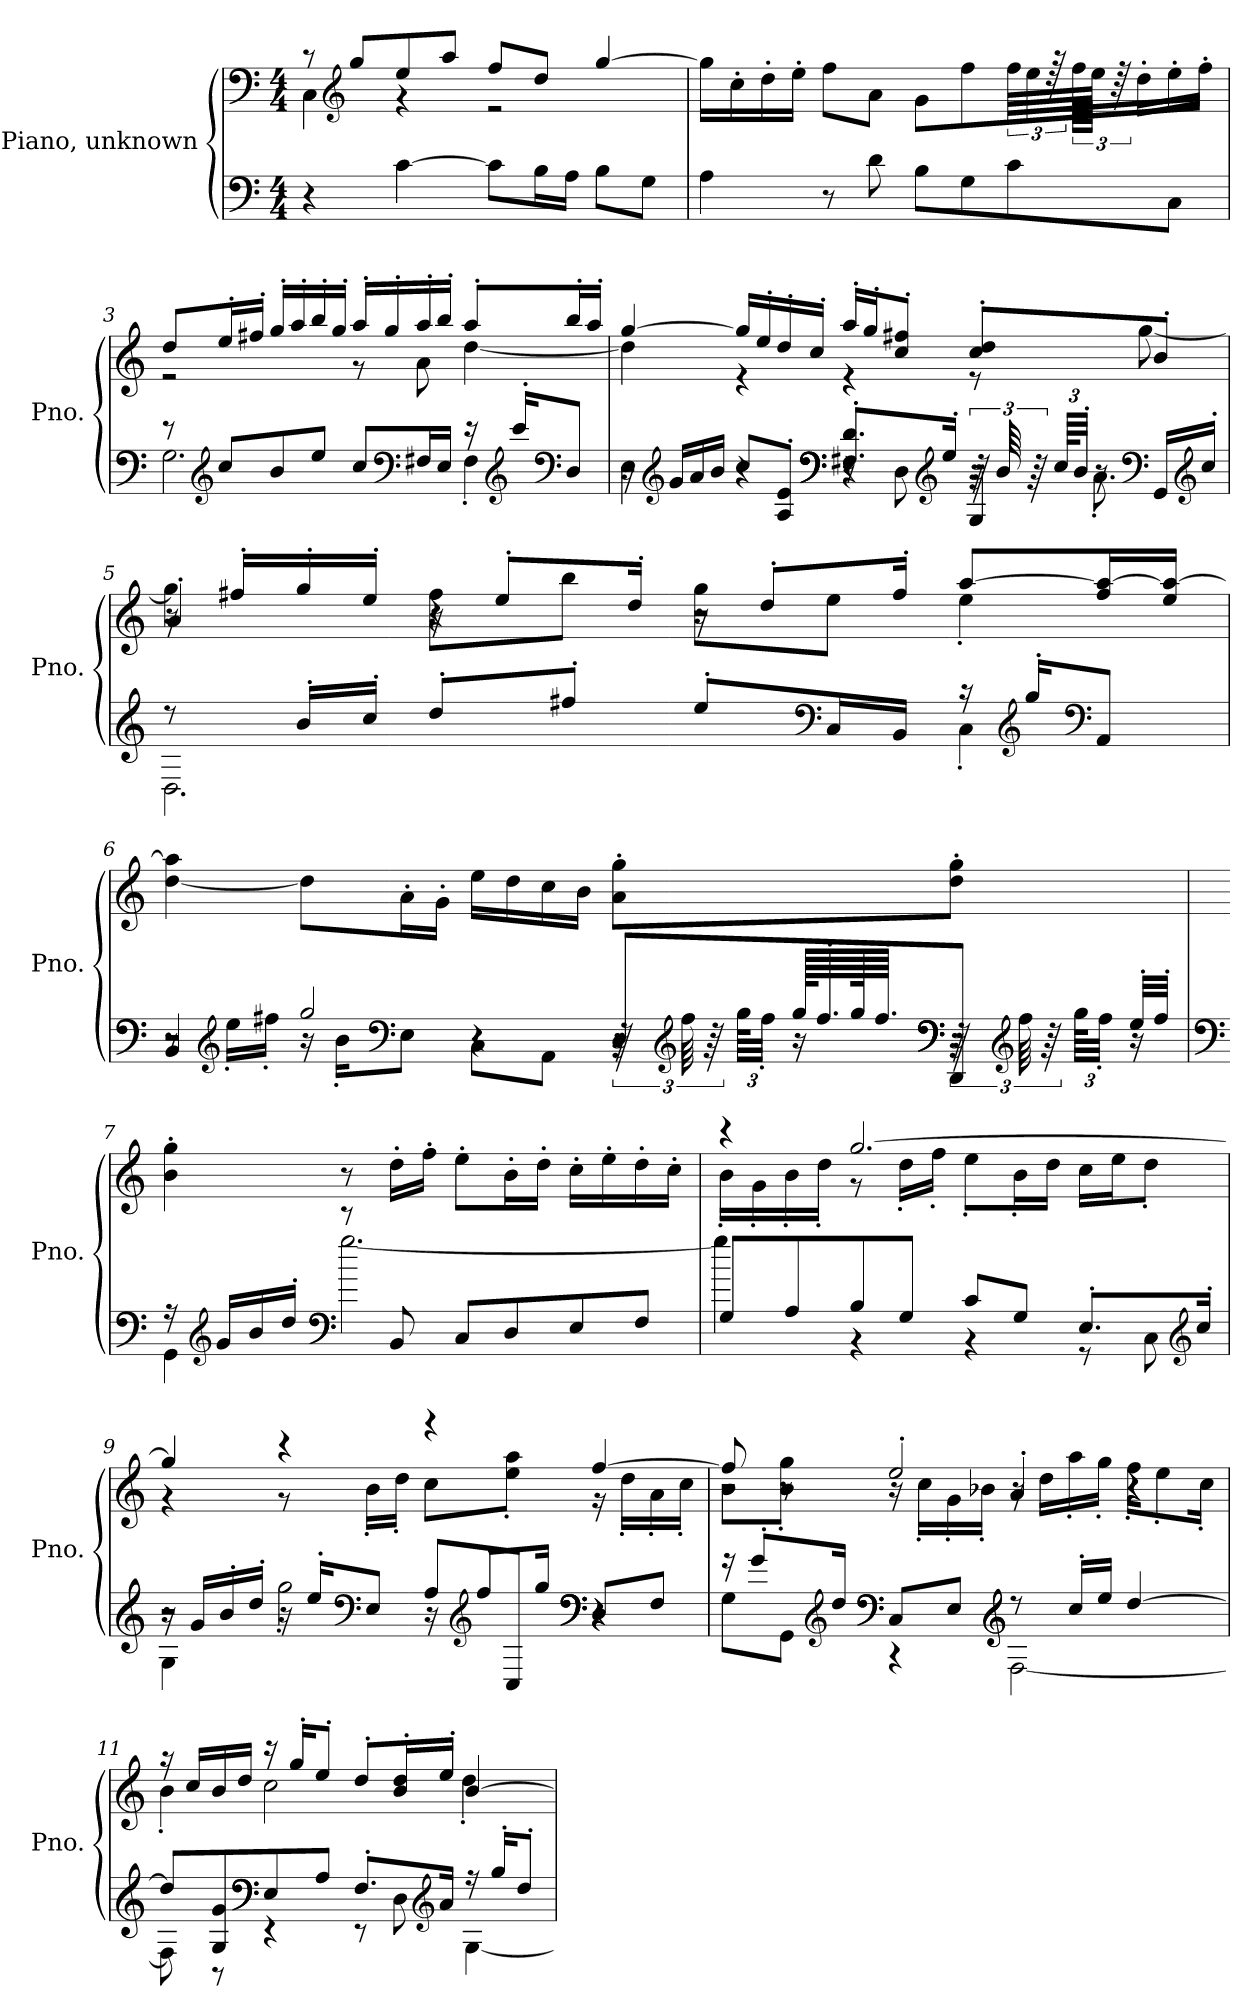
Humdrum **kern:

**kern	**kern
*part1	*part1
*staff2	*staff1
*I"Piano, unknown	*
*I'Pno.	*
*clefF4	*clefF4
*k[]	*k[]
*M4/4	*M4/4
*MM120	*MM120
=1	=1
*	*^
4r	8r	4C\
*	*clefG2	*
.	8gg/L	.
[4c\	8ee/	4r
.	8aa/J	.
8c\L]	8ff/L	2r
16B\L	8dd/J	.
16A\JJ	.	.
8B\L	[4gg/	.
8G\J	.	.
*	*v	*v
=2	=2
4A\	16gg\LL]
.	16cc'\
.	16dd'\
.	16ee'\JJ
8r	8ff\L
8d\	8a\J
8B\L	8g\L
8G\	8ff\
8c\	96ff\LLL
.	96ee\JJJJ
.	96r
.	96ff\LLLL
.	96ee\JJJJ
.	96r
.	16dd'\LL
8C\J	16ee'\
.	16ff'\JJ
!!LO:LB:g=z
=3	=3
*^	*^
8r	2.G\	8dd/L	2r
*clefG2	*	*	*
8cc/L	.	16ee'/L	.
.	.	16ff#X'/JJ	.
8b/	.	16gg'/LL	.
.	.	16aa'/	.
8ee/J	.	16bb'/	.
.	.	16gg'/JJ	.
8cc/L	.	16aa'/LL	8r
.	.	16gg'/	.
*clefF4	*	*	*
16F#X/L	.	16aa'/	8a\
16E/JJ	.	16bb'/JJ	.
16r	4F#'\	8aa'/L	[4dd\
*clefG2	*	*	*
16ccc'/KL	.	.	.
*clefF4	*	*	*
8D/J	.	16bb'/L	.
.	.	16aa'/JJ	.
!!LO:LB:g=z	!!
=4	=4	=4	=4
*	*^	*	*
16r	4E\	2r	[4gg/	4dd\]
*clefG2	*	*	*	*
16g/LL	.	.	.	.
16a/	.	.	.	.
16b/JJ	.	.	.	.
8cc/L	4r	.	16gg/LL]	4r
.	.	.	16ee'/	.
8A/' 8e/'J	.	.	16dd'/	.
.	.	.	16cc'/JJ	.
*clefF4	*	*	*	*
8.F#X/' 8.d/'L	8r	4r	16aa'/LL	4r
.	.	.	16gg'/J	.
.	8D\	.	8cc/' 8ff#X/'J	.
*clefG2	*	*	*	*
16ee'/Jk	.	.	.	.
96r	16r	4G'/	8cc/' 8dd/'L	8r
96b/	.	.	.	.
96r	.	.	.	.
96cc/KLLL	.	.	.	.
48b'/JJJ	.	.	.	.
16r	8.a'\	.	.	.
*clefF4	*	*	*	*
16GG/LL	.	.	8b'/J	[8gg\
*clefG2	*	*	*	*
16cc'/JJ	.	.	.	.
*	*v	*v	*	*
!!LO:LB:g=z
=5	=5	=5	=5
*	*	*	*^
8r	2.D\	16r	4gg\]	4a'/
.	.	16ff#X'/LL	.	.
16b'/LL	.	16gg'/	.	.
16cc'/JJ	.	16ee'/JJ	.	.
8dd'/L	.	16r	8ff#\L	4r
.	.	8ee'/L	.	.
8ff#X'/J	.	.	8bb\J	.
.	.	16dd'/Jk	.	.
8ee'/L	.	16r	8gg\L	2r
.	.	8dd'/L	.	.
*clefF4	*	*	*	*
16C/L	.	.	8ee\J	.
16BB/JJ	.	16ff#'/Jk	.	.
16r	4C'\	[8aa/L	4ee'\	.
*clefG2	*	*	*	*
16gg'/KL	.	.	.	.
*clefF4	*	*	*	*
8AA/J	.	16ff#/ 16aa/_L	.	.
.	.	16ee/ 16aa/_JJ	.	.
*	*	*v	*v	*v
!!LO:LB:g=z
=6	=6	=6
*	*^	*
4BB/	8r	2r	[4dd\ 4aa\]
*clefG2	*	*	*
.	16ee'\LL	.	.
.	16ff#X'\JJ	.	.
2gg/	16r	.	8dd\L]
.	16b'\KL	.	.
*clefF4	*	*	*
.	8E\J	.	16a'\L
.	.	.	16g'\JJ
.	8C\L	4r	16ee\LL
.	.	.	16dd\
.	8AA\J	.	16cc\
.	.	.	16b\JJ
16r	96r	8D/L	8a\' 8gg\'L
*clefG2	*	*	*
.	96ff#\	.	.
.	96r	.	.
.	96gg\KLLL	.	.
.	48ff#'\JJJ	.	.
128gg/KLLLL	16r	.	.
64.ff#'/	.	.	.
128gg/K	.	.	.
64.ff#'/JJJJ	.	.	.
*clefF4	*	*	*
16r	96r	8DD/J	8dd\' 8gg\'J
*clefG2	*	*	*
.	96ff#\	.	.
.	96r	.	.
.	96gg\KLLL	.	.
.	48ff#'\JJJ	.	.
32ee'/LLL	16r	.	.
32ff#'/JJJ	.	.	.
*v	*v	*v	*
!!LO:LB:g=z
=7	=7
*clefF4	*
*^	*
16r	4GG\	4b\' 4gg\'
*clefG2	*	*
16g/LL	.	.
16b/	.	.
16dd'/JJ	.	.
*clefF4	*	*
8r	[2.gg\	8r
8BB/	.	16dd'\LL
.	.	16ff'\JJ
8C/L	.	8ee'\L
8D/	.	16b'\L
.	.	16dd'\JJ
8E/	.	16cc'\LL
.	.	16ee'\
8F/J	.	16dd'\
.	.	16cc'\JJ
=8	=8	=8
*	*	*^
8G/L	4gg\]	4r	16b'\LL
.	.	.	16g'\
8A/	.	.	16b'\
.	.	.	16dd'\JJ
8B/	4r	[2.gg/	8r
8G/J	.	.	16dd'\LL
.	.	.	16ff'\JJ
8c/L	4r	.	8ee'\L
8G/J	.	.	16b'\L
.	.	.	16dd\JJ
8.E'/L	8r	.	16cc\LL
.	.	.	16ee\J
.	8C\	.	8dd'\J
*clefG2	*	*	*
16cc'/Jk	.	.	.
!!LO:PB:g=z	!!
=9	=9	=9	=9
*	*^	*	*
16r	4G\	2r	4gg/]	4r
16g/LL	.	.	.	.
16b'/	.	.	.	.
16dd'/JJ	.	.	.	.
16r	2gg'\	.	4r	8r
16ee'/KL	.	.	.	.
*clefF4	*	*	*	*
8E/J	.	.	.	16b'\LL
.	.	.	.	16dd'\JJ
16r	.	8A/L	4r	8cc\L
*clefG2	*	*	*	*
8ff'/L	.	.	.	.
.	.	8C/J	.	8ee\' 8aa\'J
16gg/Jk	.	.	.	.
*clefF4	*	*	*	*
8D/L	4r	4r	[4ff/	16r
.	.	.	.	16dd'\LL
8F/J	.	.	.	16a'\
.	.	.	.	16cc'\JJ
*	*v	*v	*	*
=10	=10	=10	=10
*	*	*	*^
16r	8G\L	8ff/]	8b\L	2r
8g'/L	.	.	.	.
.	8GG\J	8r	8b\' 8gg\'J	.
*clefG2	*	*	*	*
16dd/Jk	.	.	.	.
*clefF4	*	*	*	*
8C/L	4r	2ee'/	16r	.
.	.	.	16cc'\LL	.
8E/J	.	.	16g'\	.
.	.	.	16b-X'\JJ	.
*clefG2	*	*	*	*
8r	[2F\	.	16r	4a'/
.	.	.	16dd\LL	.
16cc'/LL	.	.	16aa'\	.
16ee/JJ	.	.	16gg'\JJ	.
[4dd/	.	4r	16ff'\KL	4r
.	.	.	8ee'\	.
.	.	.	16cc'\Jk	.
*	*	*	*v	*v
!!LO:LB:g=z
=11	=11	=11	=11
8dd/L]	8F\]	16r	4b'\
.	.	16cc/LL	.
8G/ 8g/	8r	16b/	.
.	.	16dd/JJ	.
*clefF4	*	*	*
8E/	4r	16r	2cc\
.	.	16gg'/KL	.
8A/J	.	8ee'/J	.
8.F'/L	8r	8dd'/L	.
.	8D\	16b/' 16dd/'L	.
*clefG2	*	*	*
16a/Jk	.	16ee'/JJ	.
16r	[4G\	[4b/	4dd'\
16gg'/KL	.	.	.
8dd'/J	.	.	.
*v	*v	*	*
*	*v	*v
=	=
*-	*-
